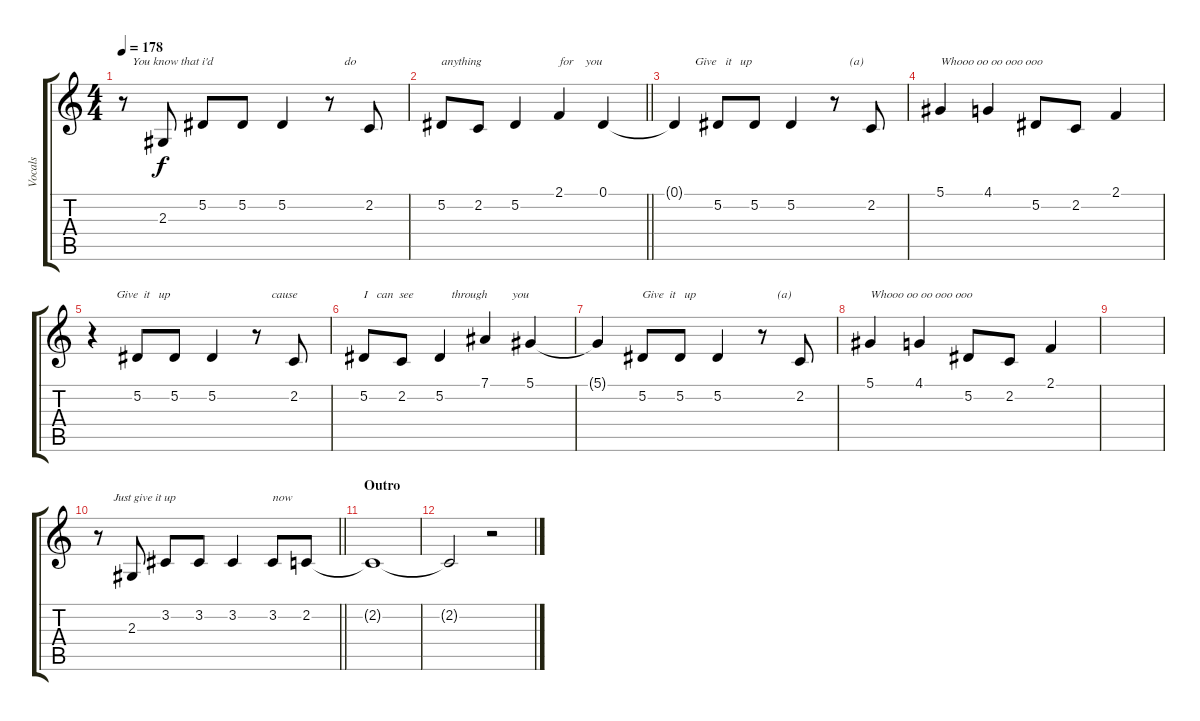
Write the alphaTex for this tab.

\track ("Vocals" "Vocals") {instrument altosax}
\staff {score tabs}
\tuning (Eb4 Bb3 Gb3 Db3 Ab2 Eb2) {hide}
\ts (4 4)
\tempo 178
\clef g2
\ks c
r.8{txt "   You know that i'd" dy f} 2.3.8 5.2.8 5.2.8 5.2.4 r.8{txt "     do"} 2.2.8 |
\barLineRight lightlight
5.2.8{txt "anything"} 2.2.8 5.2.4 2.1.4{txt "for    you"} 0.1.4 |
0.1{t}.4{txt "       Give   it   up"} 5.2.8 5.2.8 5.2.4 r.8{txt "     (a)"} 2.2.8 |
5.1.4{txt "Whooo oo oo ooo ooo"} 4.1.4 5.2.8 2.2.8 2.1.4 |
r.4{txt "        Give  it   up"} 5.2.8 5.2.8 5.2.4 r.8{txt "     cause"} 2.2.8 |
5.2.8{txt "I   can  see"} 2.2.8 5.2.4{txt "    through"} 7.1.4{txt "         you"} 5.1.4 |
5.1{t}.4 5.2.8{txt "Give  it   up"} 5.2.8 5.2.4 r.8{txt "     (a)"} 2.2.8 |
5.1.4{txt "Whooo oo oo ooo ooo"} 4.1.4 5.2.8 2.2.8 2.1.4 |
|
\barLineRight lightlight
r.8{txt "     Just give it up"} 2.3.8 3.2.8 3.2.8 3.2.4 3.2.8{txt "now"} 2.2.8 |
\section ("" "Outro")
2.2{t}.1 |
2.2{t}.2 r.2
